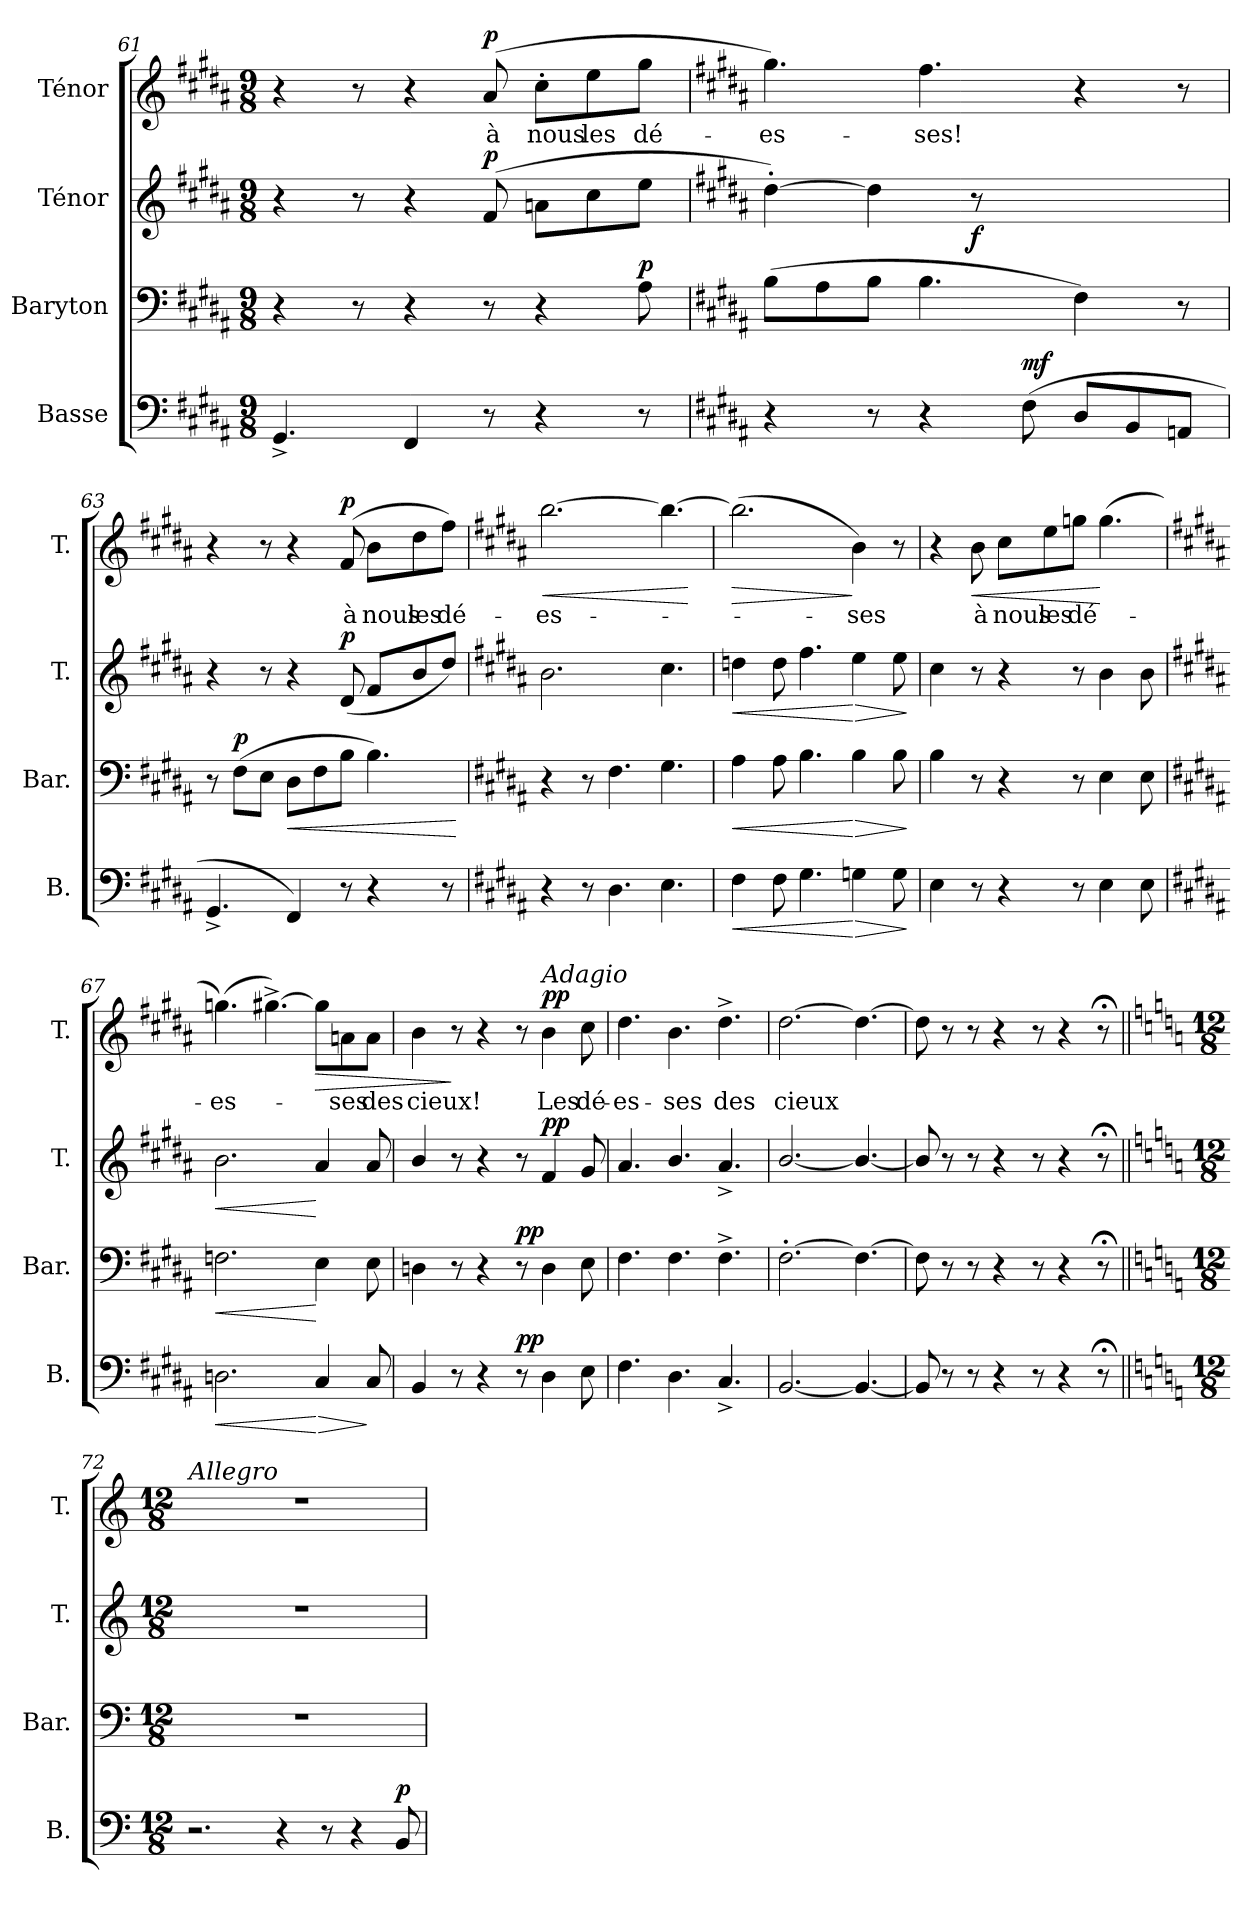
**kern	**dynam	**kern	**dynam	**kern	**dynam	**kern	**text	**dynam
*part4	*part4	*part3	*part3	*part2	*part2	*part1	*part1	*part1
*staff4	*staff4	*staff3	*staff3	*staff2	*staff2	*staff1	*staff1	*staff1
*I"Basse	*	*I"Baryton	*	*I"Ténor	*	*I"Ténor	*	*
*I'B.	*	*I'Bar.	*	*I'T.	*	*I'T.	*	*
*clefF4	*	*clefF4	*	*clefG2	*	*clefG2	*	*
*k[f#c#g#d#a#]	*	*k[f#c#g#d#a#]	*	*k[f#c#g#d#a#]	*	*k[f#c#g#d#a#]	*	*
*M9/8	*	*M9/8	*	*M9/8	*	*M9/8	*	*
=61	=61	=61	=61	=61	=61	=61	=61	=61
4.GG#^/	.	4r	.	4r	.	4r	.	.
.	.	8r	.	8r	.	8r	.	.
4FF#/	.	4r	.	4r	.	4r	.	.
!	!	!	!	!	!LO:DY:a	!	!LO:LY:b	!LO:DY:a
8r	.	8r	.	(>8f#/	p	(>8a#/	à	p
!	!	!	!	!	!	!	!LO:LY:b	!
4r	.	4r	.	8an\L	.	8cc#'\L	nous	.
!	!	!	!	!	!	!	!LO:LY:b	!
.	.	.	.	8cc#\	.	8ee\	les	.
!	!	!	!LO:DY:a	!	!	!	!LO:LY:b	!
8r	.	8A#\	p	8ee\J	.	8gg#\J	dé-	.
=62	=62	=62	=62	=62	=62	=62	=62	=62
*k[f#c#g#d#a#]	*	*k[f#c#g#d#a#]	*	*k[f#c#g#d#a#]	*	*k[f#c#g#d#a#]	*	*
!	!	!	!	!	!	!	!LO:LY:b	!
4r	.	(>8B\L	.	[4dd#'\)	.	4.gg#\)	-es-	.
.	.	8A#\	.	.	.	.	.	.
8r	.	8B\J	.	4dd#\]	.	.	.	.
!	!	!	!	!	!	!	!LO:LY:b	!
4r	.	4.B\	.	.	.	4.ff#\	-ses!	.
!	!	!	!	!	!LO:DY:b	!	!	!
.	.	.	.	8r	f	.	.	.
!	!LO:DY:a	!	!	!	!	!	!	!
(>8F#\	mf	.	.	2ryy	.	.	.	.
8D#/L	.	4F#\)	.	.	.	4r	.	.
8BB/	.	.	.	.	.	.	.	.
8AAn/J	.	8r	.	.	.	8r	.	.
=63	=63	=63	=63	=63	=63	=63	=63	=63
4.GG#^/	.	8r	.	4r	.	4r	.	.
!	!	!	!LO:DY:a	!	!	!	!	!
.	.	(>8F#\L	p	.	.	.	.	.
.	.	8E\J	.	8r	.	8r	.	.
!	!	!	!LO:HP:b	!	!	!	!	!
4FF#/)	.	8D#\L	<	4r	.	4r	.	.
.	.	8F#\	.	.	.	.	.	.
!	!	!	!	!	!LO:DY:a	!	!LO:LY:b	!LO:DY:a
8r	.	8B\J	.	(>8d#/	p	(>8f#/	à	p
!	!	!	!	!	!	!	!LO:LY:b	!
4r	.	4.B\)	.	8f#/L	.	8b\L	nous	.
!	!	!	!	!	!	!	!LO:LY:b	!
.	.	.	.	8b/	.	8dd#\	les	.
!	!	!	!	!	!	!	!LO:LY:b	!
8r	.	.	.	8dd#/J)	.	8ff#\J)	dé-	.
.	.	.	[	.	.	.	.	.
=64	=64	=64	=64	=64	=64	=64	=64	=64
*k[f#c#g#d#a#]	*	*k[f#c#g#d#a#]	*	*k[f#c#g#d#a#]	*	*k[f#c#g#d#a#]	*	*
!	!	!	!	!	!	!	!LO:LY:b	!LO:HP:b
4r	.	4r	.	2.b\	.	[2.bb\	-es-	<
8r	.	8r	.	.	.	.	.	.
4.D#\	.	4.F#\	.	.	.	.	.	.
4.E\	.	4.G#\	.	4.cc#\	.	4.bb\_	.	.
.	.	.	.	.	.	.	.	[
=65	=65	=65	=65	=65	=65	=65	=65	=65
!	!LO:HP:b	!	!LO:HP:b	!	!LO:HP:b	!	!	!LO:HP:b
4F#\	<	4A#\	<	4ddn\	<	(>2.bb\]	.	>
8F#\	.	8A#\	.	8dd\	.	.	.	.
4.G#\	.	4.B\	.	4.ff#\	.	.	.	.
!	!LO:HP:n=1:b	!	!LO:HP:n=1:b	!	!LO:HP:n=1:b	!	!LO:LY:b	!
4Gn\	[ >	4B\	[ >	4ee\	[ >	4b\)	-ses	]
8G\	.	8B\	.	8ee\	.	8r	.	.
.	]	.	]	.	]	.	.	.
=66	=66	=66	=66	=66	=66	=66	=66	=66
4E\	.	4B\	.	4cc#\	.	4r	.	.
!	!	!	!	!	!	!	!LO:LY:b	!LO:HP:b
8r	.	8r	.	8r	.	8b\	à	<
!	!	!	!	!	!	!	!LO:LY:b	!
4r	.	4r	.	4r	.	8cc#\L	nous	.
!	!	!	!	!	!	!	!LO:LY:b	!
.	.	.	.	.	.	8ee\	les	.
!	!	!	!	!	!	!	!LO:LY:b	!
8r	.	8r	.	8r	.	8ggn\J	dé-	.
4E\	.	4E\	.	4b\	.	(>4.gg\	.	[
8E\	.	8E\	.	8b\	.	.	.	.
=67	=67	=67	=67	=67	=67	=67	=67	=67
*	*	*	*	*k[f#c#g#d#a#]	*	*	*	*
!	!LO:HP:b	!	!LO:HP:b	!	!	!	!	!
!	!	!	!LO:HP:n=1:b	!	!LO:HP:b	!	!	!
!	!	!	!	!	!LO:HP:n=1:b	!	!LO:LY:b	!
2.Dn\	<	2.Fn\	< >	2.b\	< >	(>4.ggn\)	-es-	.
.	.	.	.	.	.	[4.gg#X^\)	.	.
!	!LO:HP:n=1:b	!	!	!	!	!	!	!LO:HP:b
4C#/	[ >	4E\	[	4a#/	[	8gg#\L]	.	>
!	!	!	!	!	!	!	!LO:LY:b	!
.	.	.	.	.	.	8an\	-ses	.
!	!	!	!	!	!	!	!LO:LY:b	!
8C#/	]	8E\	]	8a#/	]	8a\J	des	.
=68	=68	=68	=68	=68	=68	=68	=68	=68
!	!	!	!	!	!	!	!LO:LY:b	!
4BB/	.	4Dn\	.	4b/	.	4b\	cieux!	.
8r	.	8r	.	8r	.	8r	.	]
4r	.	4r	.	4r	.	4r	.	.
!	!LO:DY:a	!	!LO:DY:a	!	!	!	!	!
8r	pp	8r	pp	8r	.	8r	.	.
!	!	!	!	!	!	!LO:TX:a:i:t=Adagio	!	!
!	!	!	!	!	!LO:DY:a	!	!LO:LY:b	!LO:DY:a
4D#\	.	4D\	.	4f#/	pp	4b\	Les	pp
!	!	!	!	!	!	!	!LO:LY:b	!
8E\	.	8E\	.	8g#/	.	8cc#\	dé-	.
=69	=69	=69	=69	=69	=69	=69	=69	=69
!	!	!	!	!	!	!	!LO:LY:b	!
4.F#\	.	4.F#\	.	4.a#/	.	4.dd#\	-es-	.
!	!	!	!	!	!	!	!LO:LY:b	!
4.D#\	.	4.F#\	.	4.b/	.	4.b\	-ses	.
!	!	!	!	!	!	!	!LO:LY:b	!
4.C#^/	.	4.F#^\	.	4.a#^/	.	4.dd#^\	des	.
=70	=70	=70	=70	=70	=70	=70	=70	=70
!	!	!	!	!	!	!	!LO:LY:b	!
[2.BB/	.	[2.F#'\	.	[2.b/	.	[2.dd#\	cieux	.
4.BB/_	.	4.F#\_	.	4.b/_	.	4.dd#\_	.	.
=71	=71	=71	=71	=71	=71	=71	=71	=71
8BB/]	.	8F#\]	.	8b/]	.	8dd#\]	.	.
8r	.	8r	.	8r	.	8r	.	.
8r	.	8r	.	8r	.	8r	.	.
4r	.	4r	.	4r	.	4r	.	.
8r	.	8r	.	8r	.	8r	.	.
4r	.	4r	.	4r	.	4r	.	.
8r;<	.	8r;<	.	8r;<	.	8r;<	.	.
=72||	=72||	=72||	=72||	=72||	=72||	=72||	=72||	=72||
*k[]	*	*k[]	*	*k[]	*	*k[]	*	*
*M12/8	*	*M12/8	*	*M12/8	*	*M12/8	*	*
!	!	!	!	!	!	!LO:TX:a:i:t=Allegro	!	!
2.r	.	1.r	.	1.r	.	1.r	.	.
4r	.	.	.	.	.	.	.	.
8r	.	.	.	.	.	.	.	.
4r	.	.	.	.	.	.	.	.
!	!LO:DY:a	!	!	!	!	!	!	!
8BB/	p	.	.	.	.	.	.	.
=	=	=	=	=	=	=	=	=
*-	*-	*-	*-	*-	*-	*-	*-	*-
